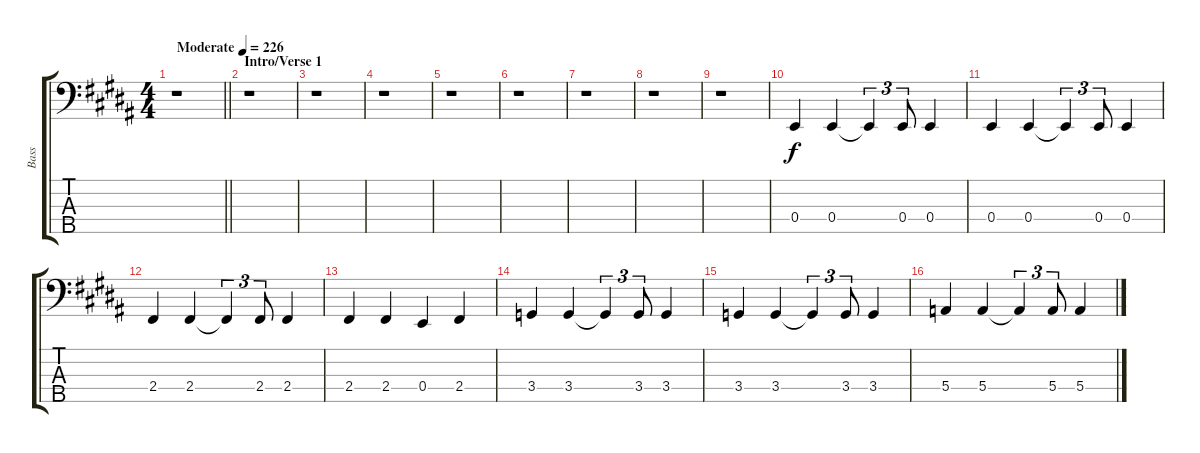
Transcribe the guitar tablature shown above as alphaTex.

\track ("Bass" "Bass") {instrument electricbasspick}
\staff {score tabs}
\tuning (G2 D2 A1 E1 B0) {hide}
\ts (4 4)
\tempo (226 "Moderate")
\clef f4
\barLineRight lightlight
\ks b
r.1{dy f instrument electricbasspick} |
\section ("" "Intro/Verse 1")
r.1 |
r.1 |
r.1 |
r.1 |
r.1 |
r.1 |
r.1 |
r.1 |
0.4.4 0.4.4 0.4{t}.4{tu (3 2)} 0.4.8{tu (3 2)} 0.4.4 |
0.4.4 0.4.4 0.4{t}.4{tu (3 2)} 0.4.8{tu (3 2)} 0.4.4 |
2.4.4 2.4.4 2.4{t}.4{tu (3 2)} 2.4.8{tu (3 2)} 2.4.4 |
2.4.4 2.4.4 0.4.4 2.4.4 |
3.4.4 3.4.4 3.4{t}.4{tu (3 2)} 3.4.8{tu (3 2)} 3.4.4 |
3.4.4 3.4.4 3.4{t}.4{tu (3 2)} 3.4.8{tu (3 2)} 3.4.4 |
5.4.4 5.4.4 5.4{t}.4{tu (3 2)} 5.4.8{tu (3 2)} 5.4.4
